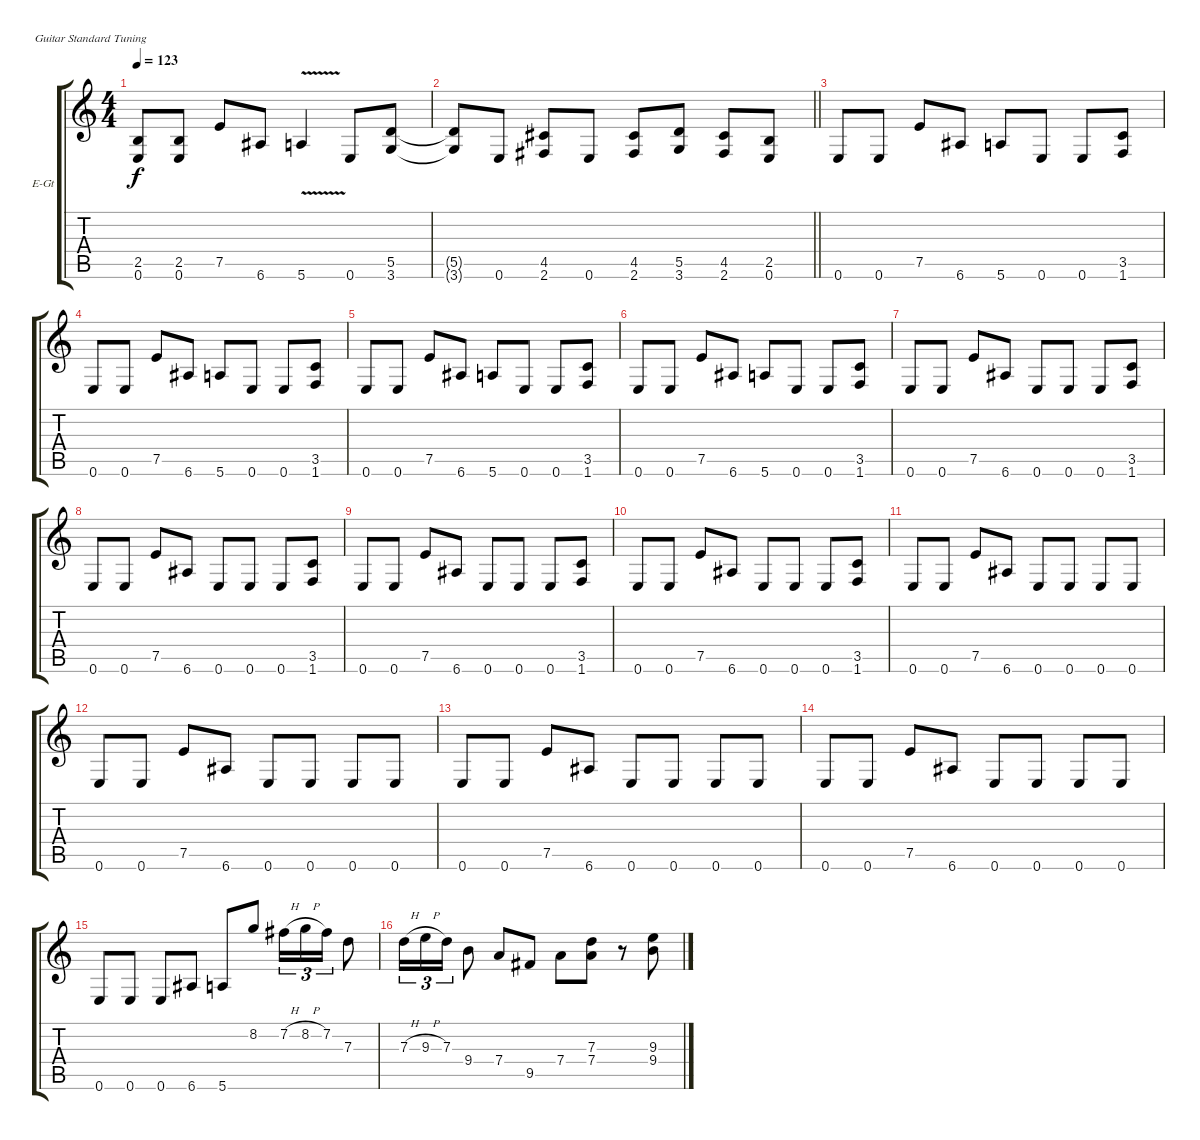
\bracketExtendMode groupsimilarinstruments
\firstSystemTrackNameOrientation horizontal
\otherSystemsTrackNameOrientation horizontal
\track ("Electric guitar 2" "E-Gt") {instrument distortionguitar}
\staff {score tabs}
\tuning (E4 B3 G3 D3 A2 E2)
\ts (4 4)
\tempo 123
\clef g2
\ks c
(2.5{t} 0.6{t}).8{dy f} (2.5 0.6).8 7.5.8 6.6.8 5.6{v}.4 0.6.8 (5.5 3.6).8 |
\barLineRight lightlight
(5.5{t} 3.6{t}).8 0.6.8 (4.5 2.6).8 0.6.8 (4.5 2.6).8 (5.5 3.6).8 (4.5 2.6).8 (2.5 0.6).8 |
0.6.8 0.6.8 7.5.8 6.6.8 5.6.8 0.6.8 0.6.8 (3.5 1.6).8 |
0.6.8 0.6.8 7.5.8 6.6.8 5.6.8 0.6.8 0.6.8 (3.5 1.6).8 |
0.6.8 0.6.8 7.5.8 6.6.8 5.6.8 0.6.8 0.6.8 (3.5 1.6).8 |
0.6.8 0.6.8 7.5.8 6.6.8 5.6.8 0.6.8 0.6.8 (3.5 1.6).8 |
0.6.8 0.6.8 7.5.8 6.6.8 0.6.8 0.6.8 0.6.8 (3.5 1.6).8 |
0.6.8 0.6.8 7.5.8 6.6.8 0.6.8 0.6.8 0.6.8 (3.5 1.6).8 |
0.6.8 0.6.8 7.5.8 6.6.8 0.6.8 0.6.8 0.6.8 (3.5 1.6).8 |
0.6.8 0.6.8 7.5.8 6.6.8 0.6.8 0.6.8 0.6.8 (3.5 1.6).8 |
0.6.8 0.6.8 7.5.8 6.6.8 0.6.8 0.6.8 0.6.8 0.6.8 |
0.6.8 0.6.8 7.5.8 6.6.8 0.6.8 0.6.8 0.6.8 0.6.8 |
0.6.8 0.6.8 7.5.8 6.6.8 0.6.8 0.6.8 0.6.8 0.6.8 |
0.6.8 0.6.8 7.5.8 6.6.8 0.6.8 0.6.8 0.6.8 0.6.8 |
0.6.8 0.6.8 0.6.8 6.6.8 5.6.8 8.2.8 7.2{h}.16{tu (3 2)} 8.2{h}.16{tu (3 2)} 7.2.16{tu (3 2)} 7.3.8 |
7.3{h}.16{tu (3 2)} 9.3{h}.16{tu (3 2)} 7.3.16{tu (3 2)} 9.4.8 7.4.8 9.5.8 7.4.8 (7.3 7.4).8 r.8 (9.3 9.4).8
